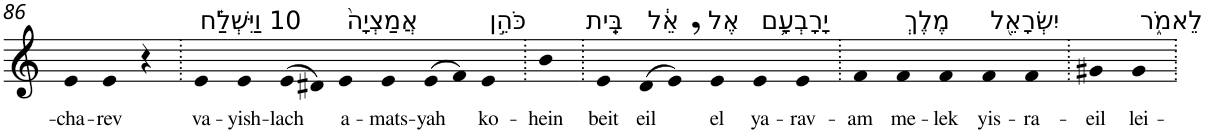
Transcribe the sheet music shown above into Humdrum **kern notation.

**kern	**text
*part1	*part1
*staff1	*staff1
*I"Piano	*
*I'Pno	*
!!LO:PB:g=z
*clefG2	*
*k[]	*
=86	=86
!	!LO:LY:b
4e	-cha-
!	!LO:LY:b
4e	-rev
4r	.
=87.	=87.
!LO:TX:a:t=10 וַיִּשְׁלַ֗ח	!
!	!LO:LY:b
4e	va-
!	!LO:LY:b
4e	-yish-
!	!LO:LY:b
(>8e	-lach
8d#X)	.
!LO:TX:a:t=אֲמַצְיָה֙	!
!	!LO:LY:b
4e	a-
!	!LO:LY:b
4e	-mats-
!	!LO:LY:b
(>8e	-yah
8f)	.
!LO:TX:a:t=כֹּהֵ֣ן	!
!	!LO:LY:b
4e	ko-
=88.	=88.
!	!LO:LY:b
4b	-hein
=89.	=89.
!LO:TX:a:t=בֵּֽית	!
!	!LO:LY:b
4e	beit
!LO:TX:a:t=אֵ֔ל	!
!	!LO:LY:b
(>8d	eil
8e,)	.
!LO:TX:a:t=אֶל	!
!	!LO:LY:b
4e	el
!LO:TX:a:t=יָרָבְעָ֥ם	!
!	!LO:LY:b
4e	ya-
!	!LO:LY:b
4e	-rav-
=90.	=90.
!	!LO:LY:b
4f	-am
!LO:TX:a:t=מֶלֶךְ	!
!	!LO:LY:b
4f	me-
!	!LO:LY:b
4f	-lek
!LO:TX:a:t=יִשְׂרָאֵ֖ל	!
!	!LO:LY:b
4f	yis-
!	!LO:LY:b
4f	-ra-
=91.	=91.
!	!LO:LY:b
4g#X	-eil
!LO:TX:a:t=לֵאמֹ֑ר	!
!	!LO:LY:b
4g#	lei-
=.	=.
*-	*-
